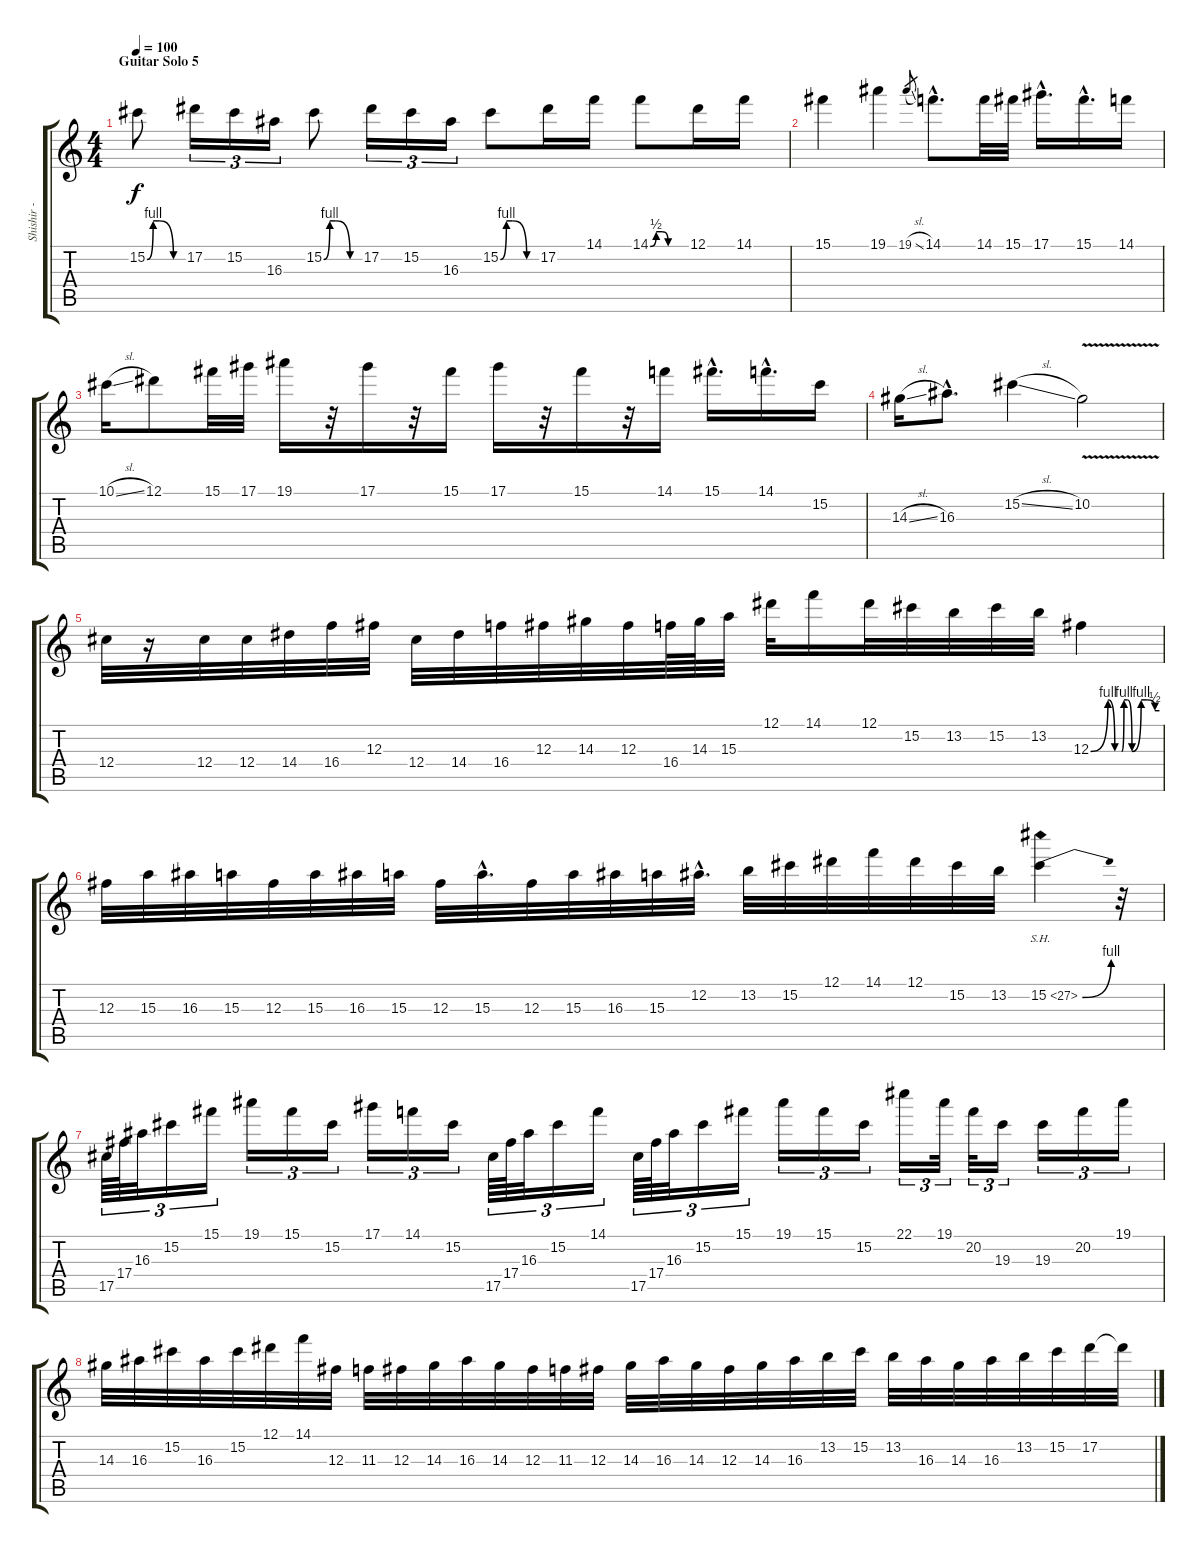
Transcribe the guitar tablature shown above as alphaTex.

\track ("Shishir - Lead" "Shishir - ") {instrument distortionguitar}
\staff {score tabs}
\tuning (Eb4 Bb3 Gb3 Db3 Ab2 Eb2) {hide}
\ts (4 4)
\section ("" "Guitar Solo 5")
\tempo 100
\clef g2
\ks c
15.2{be (custom 0 0 10 4 20 4 44 0 60 0)}.8{dy f} 17.2.16{tu (3 2)} 15.2.16{tu (3 2)} 16.3.16{tu (3 2)} 15.2{be (custom 0 0 10 4 20 4 44 0 60 0)}.8 17.2.16{tu (3 2)} 15.2.16{tu (3 2)} 16.3.16{tu (3 2)} 15.2{be (custom 0 0 10 4 20 4 44 0 60 0)}.8 17.2.16 14.1.16 14.1{be (custom 0 0 10 2 20 2 30 0 60 0)}.8 12.1.16 14.1.16 |
15.1.4 19.1.4 19.1{sl}.8{gr} 14.1{hac}.8{d} 14.1.32 15.1.32 17.1{hac}.16{d} 15.1{hac}.16{d} 14.1.16 |
10.1{sl}.16 12.1.8 15.1.32 17.1.32 19.1.16 r.32 17.1.16 r.32 15.1.16 17.1.16 r.32 15.1.16 r.32 14.1.16 15.1{hac}.16{d} 14.1{hac}.16{d} 15.2.16 |
14.3{sl}.16 16.3{hac}.8{d} 15.2{sl}.4 10.2{v}.2 |
12.4.32 r.16 12.4.32 12.4.32 14.4.32 16.4.32 12.3.32 12.4.32 14.4.32 16.4.32 12.3.32 14.3.32 12.3.32 16.4.64 14.3.64 15.3.32 12.1.32 14.1.16 12.1.32 15.2.32 13.2.32 15.2.32 13.2.32 12.3{be (custom 0 0 15 4 21 0 27 0 29 4 32 4 36 0 44 4 49 4 56 2 60 2)}.4 |
12.3.32 15.3.32 16.3.32 15.3.32 12.3.32 15.3.32 16.3.32 15.3.32 12.3.32 15.3{hac}.32{d} 12.3.32 15.3.32 16.3.32 15.3.32 12.2{hac}.32{d} 13.2.32 15.2.32 12.1.32 14.1.32 12.1.32 15.2.32 13.2.32 15.2{be (bend 0 0 60 4) sh 12}.4 r.32 |
17.5.64{tu (3 2)} 17.4.64{tu (3 2)} 16.3.32{tu (3 2)} 15.2.16{tu (3 2)} 15.1.16{tu (3 2)} 19.1.16{tu (3 2)} 15.1.16{tu (3 2)} 15.2.16{tu (3 2)} 17.1.16{tu (3 2)} 14.1.16{tu (3 2)} 15.2.16{tu (3 2)} 17.5.64{tu (3 2)} 17.4.64{tu (3 2)} 16.3.32{tu (3 2)} 15.2.16{tu (3 2)} 14.1.16{tu (3 2)} 17.5.64{tu (3 2)} 17.4.64{tu (3 2)} 16.3.32{tu (3 2)} 15.2.16{tu (3 2)} 15.1.16{tu (3 2)} 19.1.16{tu (3 2)} 15.1.16{tu (3 2)} 15.2.16{tu (3 2)} 22.1.16{tu (3 2)} 19.1.32{tu (3 2)} 20.2.32{tu (3 2)} 19.3.16{tu (3 2)} 19.3.16{tu (3 2)} 20.2.16{tu (3 2)} 19.1.16{tu (3 2)} |
14.3.32 16.3.32 15.2.32 16.3.32 15.2.32 12.1.32 14.1.32 12.3.32 11.3.32 12.3.32 14.3.32 16.3.32 14.3.32 12.3.32 11.3.32 12.3.32 14.3.32 16.3.32 14.3.32 12.3.32 14.3.32 16.3.32 13.2.32 15.2.32 13.2.32 16.3.32 14.3.32 16.3.32 13.2.32 15.2.32 17.2.32 17.2{t}.32
